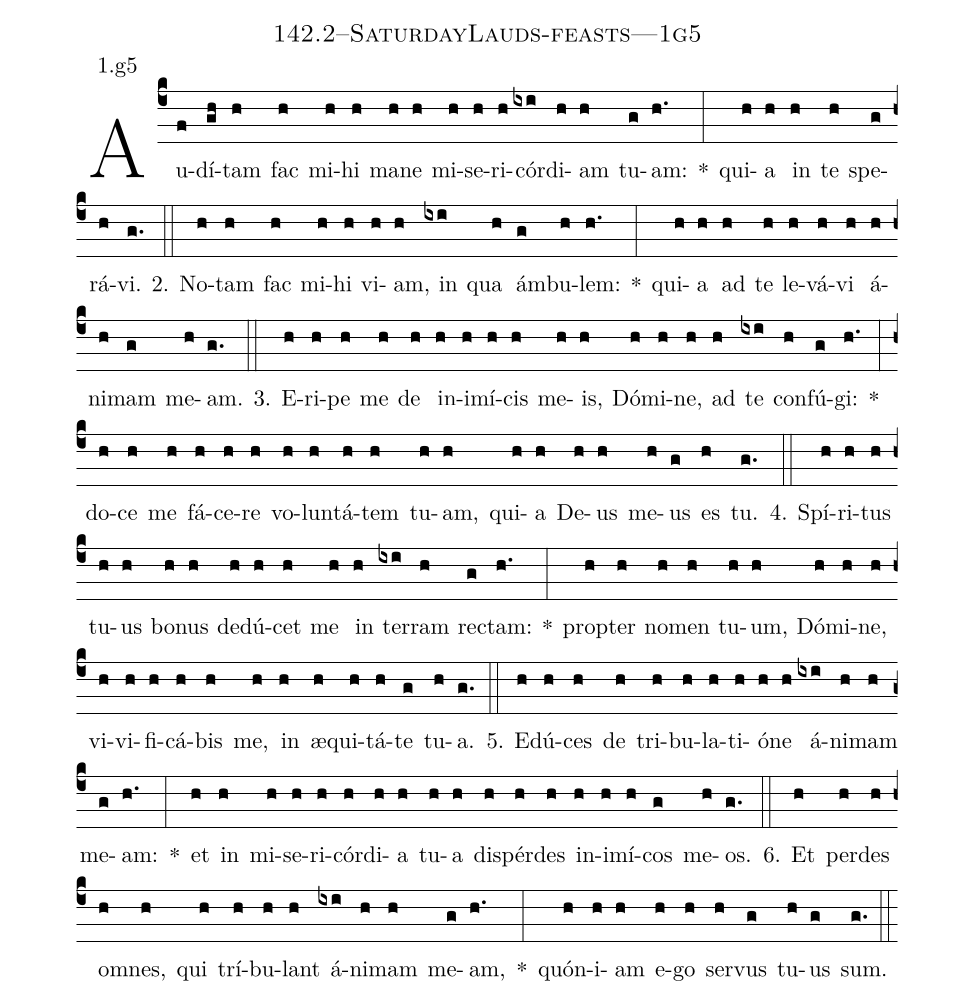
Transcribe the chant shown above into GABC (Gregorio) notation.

name: 142.2--SaturdayLauds-feasts---1g5;
annotation: 1.g5;
%%
(c4)Au(f)dí(gh)tam(h) fac(h) mi(h)hi(h) ma(h)ne(h) mi(h)se(h)ri(h)cór(ixi)di(h)am(h) tu(g)am:(h.) *(:) qui(h)a(h) in(h) te(h) spe(g)rá(h)vi.(g.) (::)
2. No(h)tam(h) fac(h) mi(h)hi(h) vi(h)am,(h) in(ixi) qua(h) ám(g)bu(h)lem:(h.) *(:) qui(h)a(h) ad(h) te(h) le(h)vá(h)vi(h) á(h)ni(h)mam(g) me(h)am.(g.) (::)
3. E(h)ri(h)pe(h) me(h) de(h) in(h)i(h)mí(h)cis(h) me(h)is,(h) Dó(h)mi(h)ne,(h) ad(h) te(ixi) con(h)fú(g)gi:(h.) *(:) do(h)ce(h) me(h) fá(h)ce(h)re(h) vo(h)lun(h)tá(h)tem(h) tu(h)am,(h) qui(h)a(h) De(h)us(h) me(h)us(g) es(h) tu.(g.) (::)
4. Spí(h)ri(h)tus(h) tu(h)us(h) bo(h)nus(h) de(h)dú(h)cet(h) me(h) in(h) ter(ixi)ram(h) rec(g)tam:(h.) *(:) prop(h)ter(h) no(h)men(h) tu(h)um,(h) Dó(h)mi(h)ne,(h) vi(h)vi(h)fi(h)cá(h)bis(h) me,(h) in(h) æ(h)qui(h)tá(h)te(g) tu(h)a.(g.) (::)
5. E(h)dú(h)ces(h) de(h) tri(h)bu(h)la(h)ti(h)ó(h)ne(h) á(ixi)ni(h)mam(h) me(g)am:(h.) *(:) et(h) in(h) mi(h)se(h)ri(h)cór(h)di(h)a(h) tu(h)a(h) dis(h)pér(h)des(h) in(h)i(h)mí(h)cos(g) me(h)os.(g.) (::)
6. Et(h) per(h)des(h) om(h)nes,(h) qui(h) trí(h)bu(h)lant(h) á(ixi)ni(h)mam(h) me(g)am,(h.) *(:) quón(h)i(h)am(h) e(h)go(h) ser(h)vus(g) tu(h)us(g) sum.(g.) (::)
